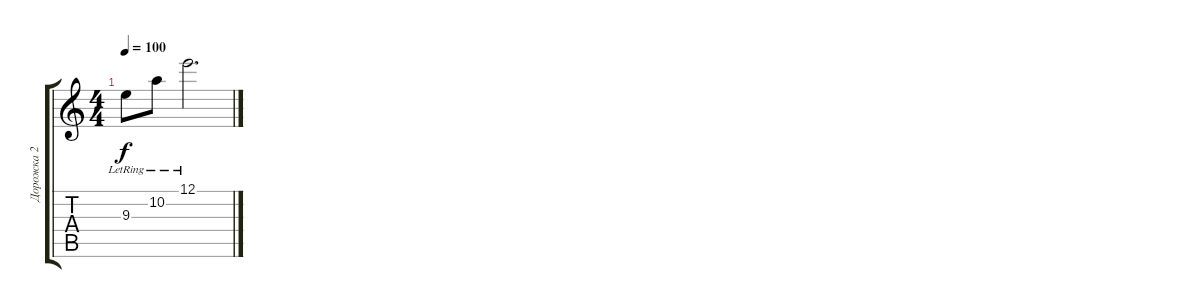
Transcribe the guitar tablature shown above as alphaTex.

\track ("Дорожка 2" "Дорожка 2") {instrument electricguitarjazz}
\staff {score tabs}
\tuning (E4 B3 G3 D3 A2 E2) {hide}
\ts (4 4)
\tempo 100
\clef g2
\ks c
9.3{lr}.8{dy f} 10.2{lr}.8 12.1{lr}.2{d}
